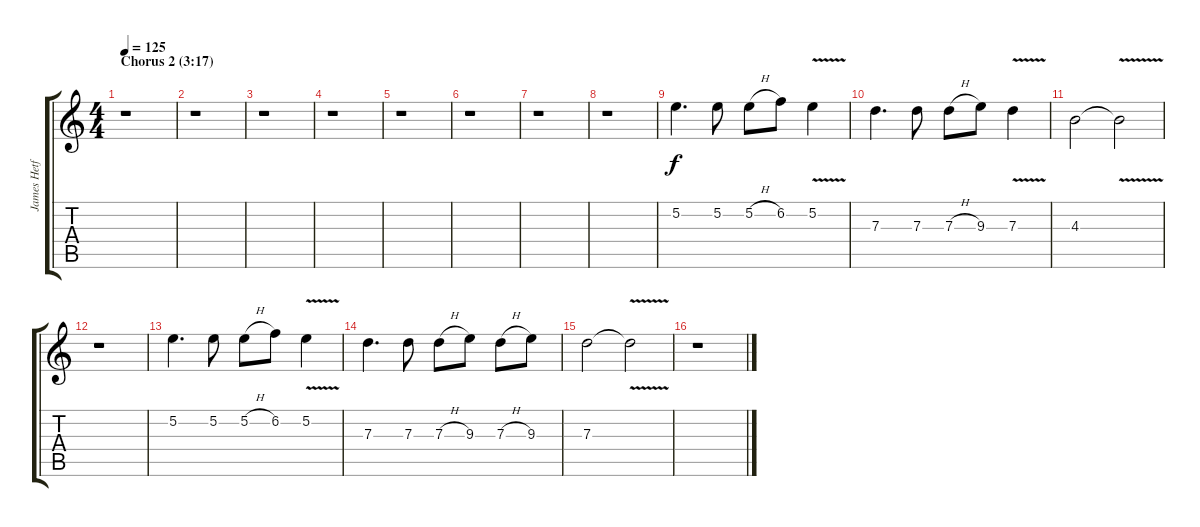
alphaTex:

\track ("James Hetfield Lead Gtr." "James Hetf") {instrument distortionguitar}
\staff {score tabs}
\tuning (E4 B3 G3 D3 A2 E2) {hide}
\ts (4 4)
\section ("" "Chorus 2 (3:17)")
\tempo 125
\clef g2
\ks aminor
r.1{dy mp} |
r.1 |
r.1 |
r.1 |
r.1 |
r.1 |
r.1 |
r.1 |
5.2.4{d dy f volume 13 balance 11} 5.2.8 5.2{h}.8 6.2.8 5.2{v}.4 |
7.3.4{d} 7.3.8 7.3{h}.8 9.3.8 7.3{v}.4 |
4.3.2 4.3{v t}.2 |
r.1 |
5.2.4{d} 5.2.8 5.2{h}.8 6.2.8 5.2{v}.4 |
7.3.4{d} 7.3.8 7.3{h}.8 9.3.8 7.3{h}.8 9.3.8 |
7.3.2 7.3{v t}.2 |
r.1
